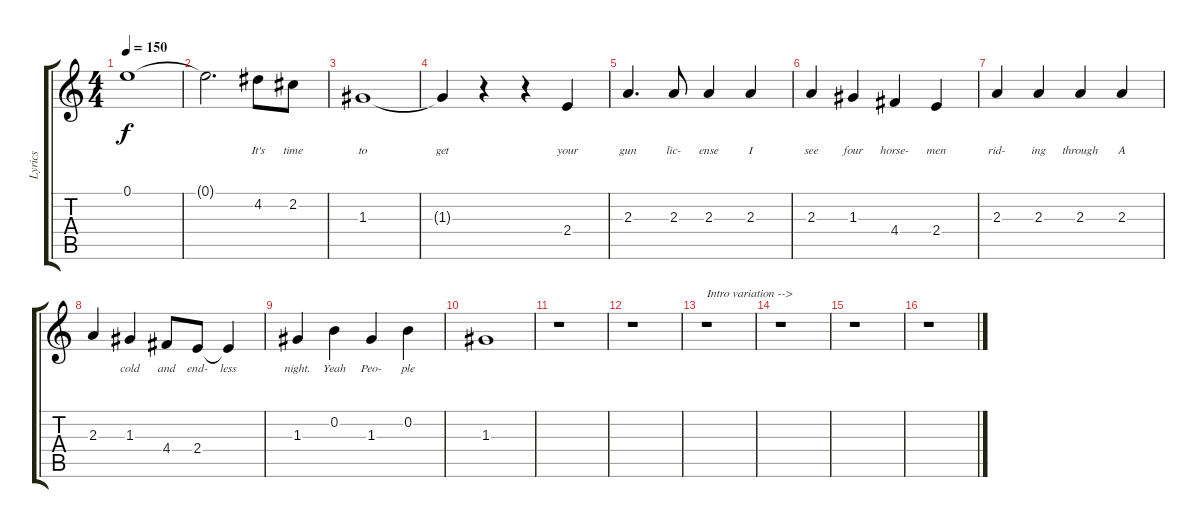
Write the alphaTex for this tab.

\track ("Lyrics" "Lyrics") {instrument electricguitarjazz}
\staff {score tabs}
\tuning (E4 B3 G3 D3 A2 E2) {hide}
\ts (4 4)
\tempo 150
\clef g2
\ks c
0.1.1{lyrics (0 "") lyrics (1 "") lyrics (2 "") lyrics (3 "") lyrics (4 "") dy f} |
0.1{t}.2{d lyrics (0 "") lyrics (1 "") lyrics (2 "") lyrics (3 "") lyrics (4 "")} 4.2.8{lyrics (0 "It's") lyrics (1 "") lyrics (2 "") lyrics (3 "") lyrics (4 "")} 2.2.8{lyrics (0 "time") lyrics (1 "") lyrics (2 "") lyrics (3 "") lyrics (4 "")} |
1.3.1{lyrics (0 "to") lyrics (1 "") lyrics (2 "") lyrics (3 "") lyrics (4 "")} |
1.3{t}.4{lyrics (0 "get") lyrics (1 "") lyrics (2 "") lyrics (3 "") lyrics (4 "")} r.4 r.4 2.4.4{lyrics (0 "your") lyrics (1 "") lyrics (2 "") lyrics (3 "") lyrics (4 "")} |
2.3.4{d lyrics (0 "gun") lyrics (1 "") lyrics (2 "") lyrics (3 "") lyrics (4 "")} 2.3.8{lyrics (0 "lic-") lyrics (1 "") lyrics (2 "") lyrics (3 "") lyrics (4 "")} 2.3.4{lyrics (0 "ense") lyrics (1 "") lyrics (2 "") lyrics (3 "") lyrics (4 "")} 2.3.4{lyrics (0 "I") lyrics (1 "") lyrics (2 "") lyrics (3 "") lyrics (4 "")} |
2.3.4{lyrics (0 "see") lyrics (1 "") lyrics (2 "") lyrics (3 "") lyrics (4 "")} 1.3.4{lyrics (0 "four") lyrics (1 "") lyrics (2 "") lyrics (3 "") lyrics (4 "")} 4.4.4{lyrics (0 "horse-") lyrics (1 "") lyrics (2 "") lyrics (3 "") lyrics (4 "")} 2.4.4{lyrics (0 "men") lyrics (1 "") lyrics (2 "") lyrics (3 "") lyrics (4 "")} |
2.3.4{lyrics (0 "rid-") lyrics (1 "") lyrics (2 "") lyrics (3 "") lyrics (4 "")} 2.3.4{lyrics (0 "ing") lyrics (1 "") lyrics (2 "") lyrics (3 "") lyrics (4 "")} 2.3.4{lyrics (0 "through") lyrics (1 "") lyrics (2 "") lyrics (3 "") lyrics (4 "")} 2.3.4{lyrics (0 "A") lyrics (1 "") lyrics (2 "") lyrics (3 "") lyrics (4 "")} |
2.3.4{lyrics (0 "") lyrics (1 "") lyrics (2 "") lyrics (3 "") lyrics (4 "")} 1.3.4{lyrics (0 "cold") lyrics (1 "") lyrics (2 "") lyrics (3 "") lyrics (4 "")} 4.4.8{lyrics (0 "and") lyrics (1 "") lyrics (2 "") lyrics (3 "") lyrics (4 "")} 2.4.8{lyrics (0 "end-") lyrics (1 "") lyrics (2 "") lyrics (3 "") lyrics (4 "")} 2.4{t}.4{lyrics (0 "less") lyrics (1 "") lyrics (2 "") lyrics (3 "") lyrics (4 "")} |
1.3.4{lyrics (0 "night.") lyrics (1 "") lyrics (2 "") lyrics (3 "") lyrics (4 "")} 0.2.4{lyrics (0 "Yeah") lyrics (1 "") lyrics (2 "") lyrics (3 "") lyrics (4 "")} 1.3.4{lyrics (0 "Peo-") lyrics (1 "") lyrics (2 "") lyrics (3 "") lyrics (4 "")} 0.2.4{lyrics (0 "ple") lyrics (1 "") lyrics (2 "") lyrics (3 "") lyrics (4 "")} |
1.3.1{lyrics (0 "") lyrics (1 "") lyrics (2 "") lyrics (3 "") lyrics (4 "")} |
r.1 |
r.1 |
r.1{txt "Intro variation -->"} |
r.1 |
r.1 |
r.1
